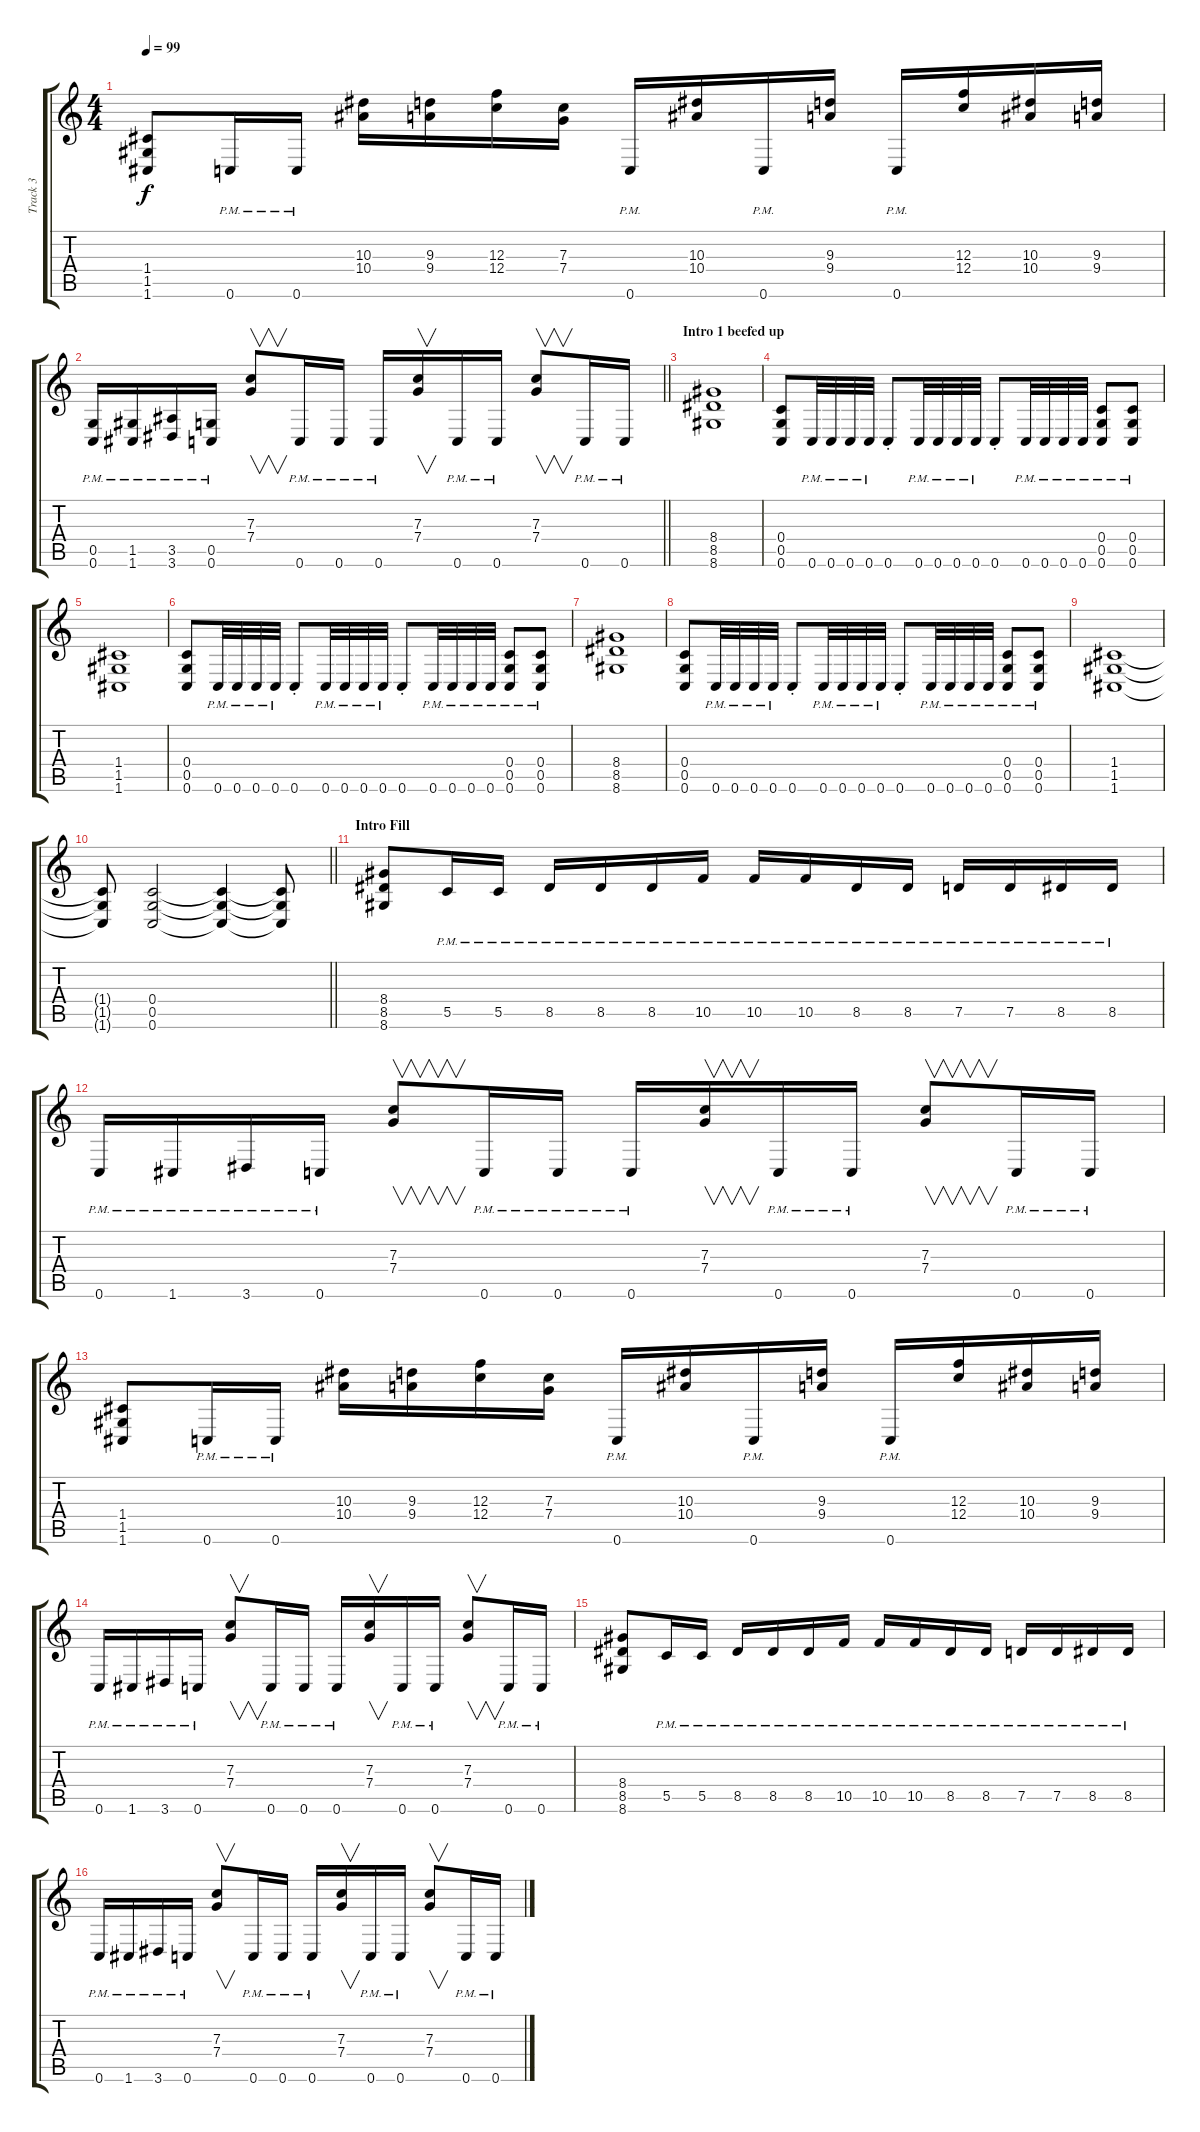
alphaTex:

\track ("Track 3" "Track 3") {instrument distortionguitar}
\staff {score tabs}
\tuning (D4 A3 F3 C3 G2 C2) {hide}
\ts (4 4)
\tempo 99
\clef g2
\ks c
(1.4 1.5 1.6).8{dy f} 0.6{pm}.16 0.6{pm}.16 (10.3 10.4).16 (9.3 9.4).16 (12.3 12.4).16 (7.3 7.4).16 0.6{pm}.16 (10.3 10.4).16 0.6{pm}.16 (9.3 9.4).16 0.6{pm}.16 (12.3 12.4).16 (10.3 10.4).16 (9.3 9.4).16 |
\barLineRight lightlight
(0.5{pm} 0.6{pm}).16 (1.5{pm} 1.6{pm}).16 (3.5{pm} 3.6{pm}).16 (0.5{pm} 0.6{pm}).16 (7.3 7.4).8{v} 0.6{pm}.16 0.6{pm}.16 0.6{pm}.16 (7.3 7.4).16{v} 0.6{pm}.16 0.6{pm}.16 (7.3 7.4).8{v} 0.6{pm}.16 0.6{pm}.16 |
\section ("" "Intro 1 beefed up")
(8.4 8.5 8.6).1 |
(0.4 0.5 0.6).8 0.6{pm}.32 0.6{pm}.32 0.6{pm}.32 0.6{pm}.32 0.6{st}.8 0.6{pm}.32 0.6{pm}.32 0.6{pm}.32 0.6{pm}.32 0.6{st}.8 0.6{pm}.32 0.6{pm}.32 0.6{pm}.32 0.6{pm}.32 (0.4{pm} 0.5{pm} 0.6{pm}).8 (0.4{pm} 0.5{pm} 0.6{pm}).8 |
(1.4 1.5 1.6).1 |
(0.4 0.5 0.6).8 0.6{pm}.32 0.6{pm}.32 0.6{pm}.32 0.6{pm}.32 0.6{st}.8 0.6{pm}.32 0.6{pm}.32 0.6{pm}.32 0.6{pm}.32 0.6{st}.8 0.6{pm}.32 0.6{pm}.32 0.6{pm}.32 0.6{pm}.32 (0.4{pm} 0.5{pm} 0.6{pm}).8 (0.4{pm} 0.5{pm} 0.6{pm}).8 |
(8.4 8.5 8.6).1 |
(0.4 0.5 0.6).8 0.6{pm}.32 0.6{pm}.32 0.6{pm}.32 0.6{pm}.32 0.6{st}.8 0.6{pm}.32 0.6{pm}.32 0.6{pm}.32 0.6{pm}.32 0.6{st}.8 0.6{pm}.32 0.6{pm}.32 0.6{pm}.32 0.6{pm}.32 (0.4{pm} 0.5{pm} 0.6{pm}).8 (0.4{pm} 0.5{pm} 0.6{pm}).8 |
(1.4 1.5 1.6).1 |
\barLineRight lightlight
(1.4{t} 1.5{t} 1.6{t}).8 (0.4 0.5 0.6).2 (0.4{t} 0.5{t} 0.6{t}).4 (0.4{t} 0.5{t} 0.6{t}).8 |
\section ("" "Intro Fill")
(8.4 8.5 8.6).8 5.5{pm}.16 5.5{pm}.16 8.5{pm}.16 8.5{pm}.16 8.5{pm}.16 10.5{pm}.16 10.5{pm}.16 10.5{pm}.16 8.5{pm}.16 8.5{pm}.16 7.5{pm}.16 7.5{pm}.16 8.5{pm}.16 8.5{pm}.16 |
0.6{pm}.16 1.6{pm}.16 3.6{pm}.16 0.6{pm}.16 (7.3 7.4).8{v} 0.6{pm}.16 0.6{pm}.16 0.6{pm}.16 (7.3 7.4).16{v} 0.6{pm}.16 0.6{pm}.16 (7.3 7.4).8{v} 0.6{pm}.16 0.6{pm}.16 |
(1.4 1.5 1.6).8 0.6{pm}.16 0.6{pm}.16 (10.3 10.4).16 (9.3 9.4).16 (12.3 12.4).16 (7.3 7.4).16 0.6{pm}.16 (10.3 10.4).16 0.6{pm}.16 (9.3 9.4).16 0.6{pm}.16 (12.3 12.4).16 (10.3 10.4).16 (9.3 9.4).16 |
0.6{pm}.16 1.6{pm}.16 3.6{pm}.16 0.6{pm}.16 (7.3 7.4).8{v} 0.6{pm}.16 0.6{pm}.16 0.6{pm}.16 (7.3 7.4).16{v} 0.6{pm}.16 0.6{pm}.16 (7.3 7.4).8{v} 0.6{pm}.16 0.6{pm}.16 |
(8.4 8.5 8.6).8 5.5{pm}.16 5.5{pm}.16 8.5{pm}.16 8.5{pm}.16 8.5{pm}.16 10.5{pm}.16 10.5{pm}.16 10.5{pm}.16 8.5{pm}.16 8.5{pm}.16 7.5{pm}.16 7.5{pm}.16 8.5{pm}.16 8.5{pm}.16 |
0.6{pm}.16 1.6{pm}.16 3.6{pm}.16 0.6{pm}.16 (7.3 7.4).8{v} 0.6{pm}.16 0.6{pm}.16 0.6{pm}.16 (7.3 7.4).16{v} 0.6{pm}.16 0.6{pm}.16 (7.3 7.4).8{v} 0.6{pm}.16 0.6{pm}.16
